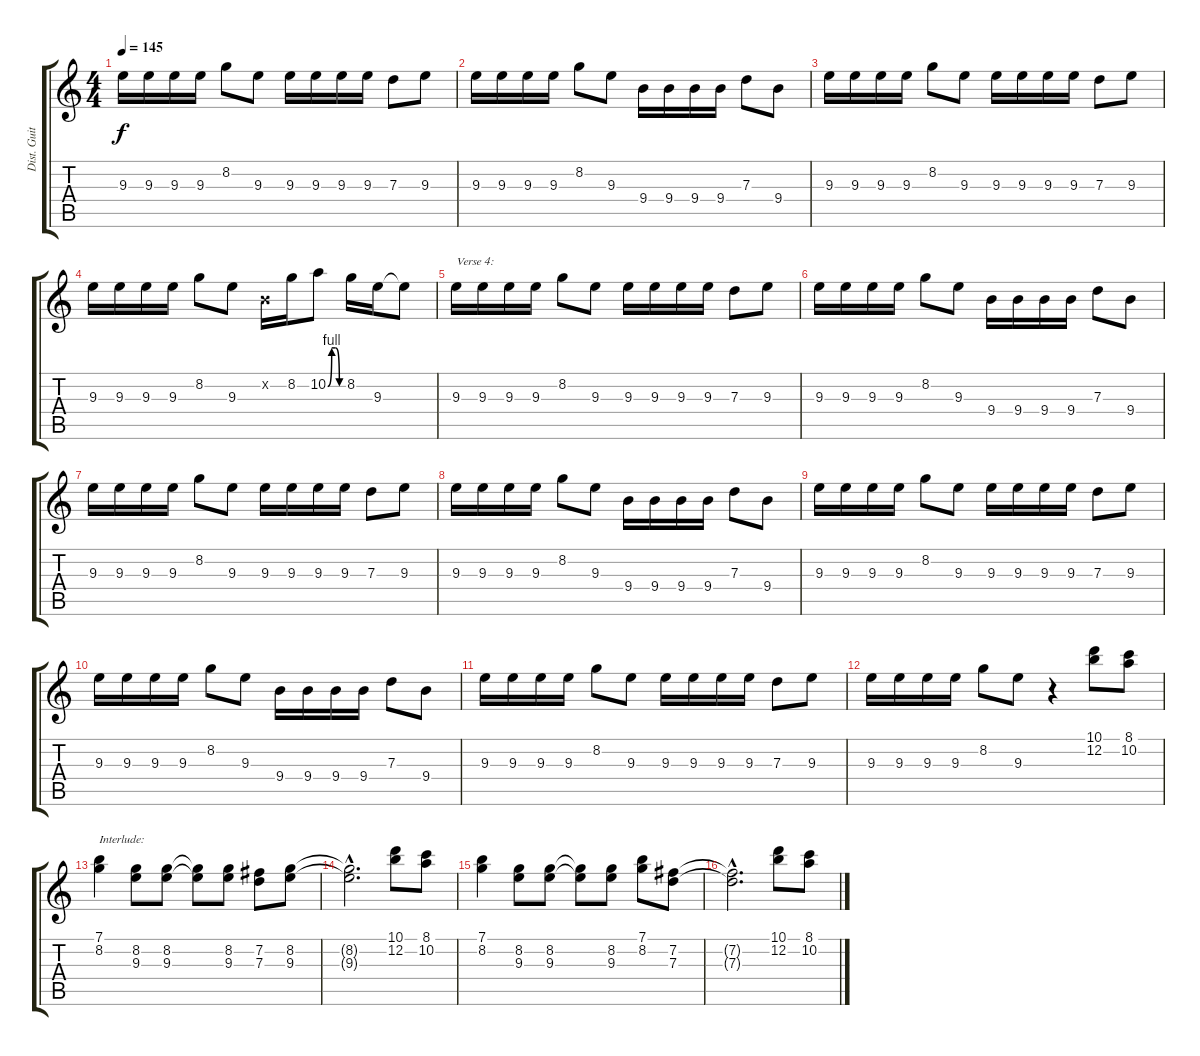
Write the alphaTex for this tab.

\track ("Dist. Guitar 1" "Dist. Guit") {instrument overdrivenguitar}
\staff {score tabs}
\tuning (E4 B3 G3 D3 A2 E2) {hide}
\ts (4 4)
\tempo 145
\clef g2
\ks c
9.3.16{dy f} 9.3.16 9.3.16 9.3.16 8.2.8 9.3.8 9.3.16 9.3.16 9.3.16 9.3.16 7.3.8 9.3.8 |
9.3.16 9.3.16 9.3.16 9.3.16 8.2.8 9.3.8 9.4.16 9.4.16 9.4.16 9.4.16 7.3.8 9.4.8 |
9.3.16 9.3.16 9.3.16 9.3.16 8.2.8 9.3.8 9.3.16 9.3.16 9.3.16 9.3.16 7.3.8 9.3.8 |
9.3.16 9.3.16 9.3.16 9.3.16 8.2.8 9.3.8 0.2{x}.16 8.2.16 10.2{be (custom 0 0 15 4 30 4 45 0 60 0)}.8 8.2.16 9.3.16 9.3{t}.8 |
9.3.16{txt "Verse 4:"} 9.3.16 9.3.16 9.3.16 8.2.8 9.3.8 9.3.16 9.3.16 9.3.16 9.3.16 7.3.8 9.3.8 |
9.3.16 9.3.16 9.3.16 9.3.16 8.2.8 9.3.8 9.4.16 9.4.16 9.4.16 9.4.16 7.3.8 9.4.8 |
9.3.16 9.3.16 9.3.16 9.3.16 8.2.8 9.3.8 9.3.16 9.3.16 9.3.16 9.3.16 7.3.8 9.3.8 |
9.3.16 9.3.16 9.3.16 9.3.16 8.2.8 9.3.8 9.4.16 9.4.16 9.4.16 9.4.16 7.3.8 9.4.8 |
9.3.16 9.3.16 9.3.16 9.3.16 8.2.8 9.3.8 9.3.16 9.3.16 9.3.16 9.3.16 7.3.8 9.3.8 |
9.3.16 9.3.16 9.3.16 9.3.16 8.2.8 9.3.8 9.4.16 9.4.16 9.4.16 9.4.16 7.3.8 9.4.8 |
9.3.16 9.3.16 9.3.16 9.3.16 8.2.8 9.3.8 9.3.16 9.3.16 9.3.16 9.3.16 7.3.8 9.3.8 |
9.3.16 9.3.16 9.3.16 9.3.16 8.2.8 9.3.8 r.4 (10.1 12.2).8 (8.1 10.2).8 |
(7.1 8.2).4{txt "Interlude:"} (8.2 9.3).8 (8.2 9.3).8 (8.2{t} 9.3{t}).8 (8.2 9.3).8 (7.2 7.3).8 (8.2 9.3).8 |
(8.2{hac t} 9.3{hac t}).2{d} (10.1 12.2).8 (8.1 10.2).8 |
(7.1 8.2).4 (8.2 9.3).8 (8.2 9.3).8 (8.2{t} 9.3{t}).8 (8.2 9.3).8 (7.1 8.2).8 (7.2 7.3).8 |
(7.2{hac t} 7.3{hac t}).2{d} (10.1 12.2).8 (8.1 10.2).8
